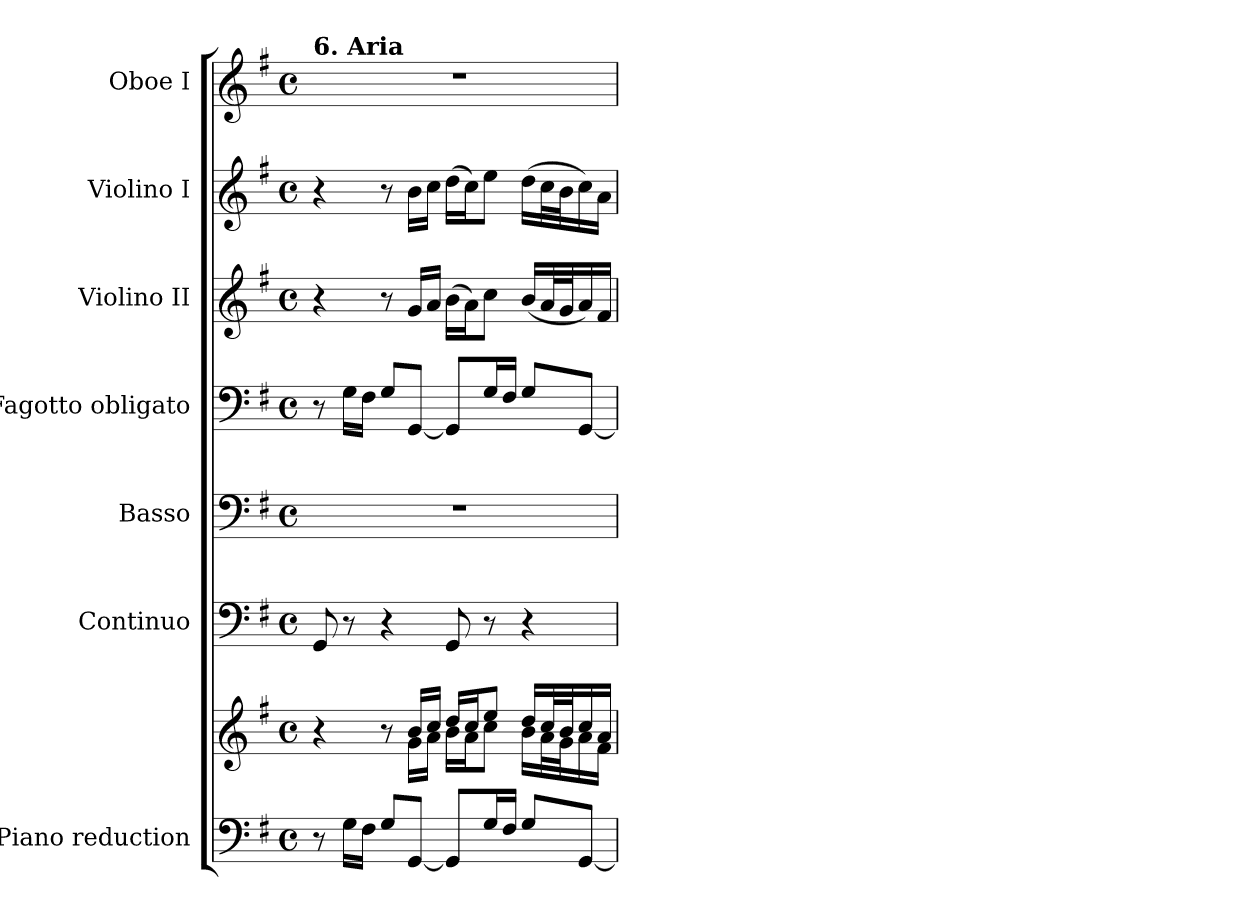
**kern	**kern	**kern	**kern	**kern	**kern	**kern	**kern
*part7	*part7	*part6	*part5	*part4	*part3	*part2	*part1
*staff8	*staff7	*staff6	*staff5	*staff4	*staff3	*staff2	*staff1
*I"Piano reduction	*	*I"Continuo	*I"Basso	*I"Fagotto obligato	*I"Violino II	*I"Violino I	*I"Oboe I
*I'Pno	*	*	*	*	*I'Vln	*I'Vln	*I'Ob
*stria5	*stria5	*	*	*	*	*	*
*clefF4	*clefG2	*clefF4	*clefF4	*clefF4	*clefG2	*clefG2	*clefG2
*k[f#]	*k[f#]	*k[f#]	*k[f#]	*k[f#]	*k[f#]	*k[f#]	*k[f#]
*M4/4	*M4/4	*M4/4	*M4/4	*M4/4	*M4/4	*M4/4	*M4/4
*met(c)	*met(c)	*met(c)	*met(c)	*met(c)	*met(c)	*met(c)	*met(c)
=1	=1	=1	=1	=1	=1	=1	=1
*	*^	*	*	*	*	*	*
!	!	!	!	!	!	!	!	!LO:TX:a:B:t=6. Aria
8r	4r	4ryy	8GG/	1r	8r	4r	4r	1r
16G\LL	.	.	8r	.	16G\LL	.	.	.
16F#\JJ	.	.	.	.	16F#\JJ	.	.	.
8G/L	8r	8ryy	4r	.	8G/L	8r	8r	.
[8GG/J	16b/LL	16g\LL	.	.	[8GG/J	16g/LL	16b\LL	.
.	16cc/JJ	16a\JJ	.	.	.	16a/JJ	16cc\JJ	.
8GG/L]	16dd/LL	16b\LL	8GG/	.	8GG/L]	(16b\LL	(16dd\LL	.
.	16cc/J	16a\J	.	.	.	16a\J)	16cc\J)	.
16G/L	8ee/J	8cc\J	8r	.	16G/L	8cc\J	8ee\J	.
16F#/JJ	.	.	.	.	16F#/JJ	.	.	.
8G/L	16dd/LL	16b\LL	4r	.	8G/L	(16b/LL	(16dd\LL	.
.	32cc/L	32a\L	.	.	.	32a/L	32cc\L	.
.	32b/J	32g\J	.	.	.	32g/J	32b\J	.
[8GG/J	16cc/	16a\	.	.	[8GG/J	16a/)	16cc\)	.
.	16a/JJ	16f#\JJ	.	.	.	16f#/JJ	16a\JJ	.
*	*v	*v	*	*	*	*	*	*
=	=	=	=	=	=	=	=
*-	*-	*-	*-	*-	*-	*-	*-
